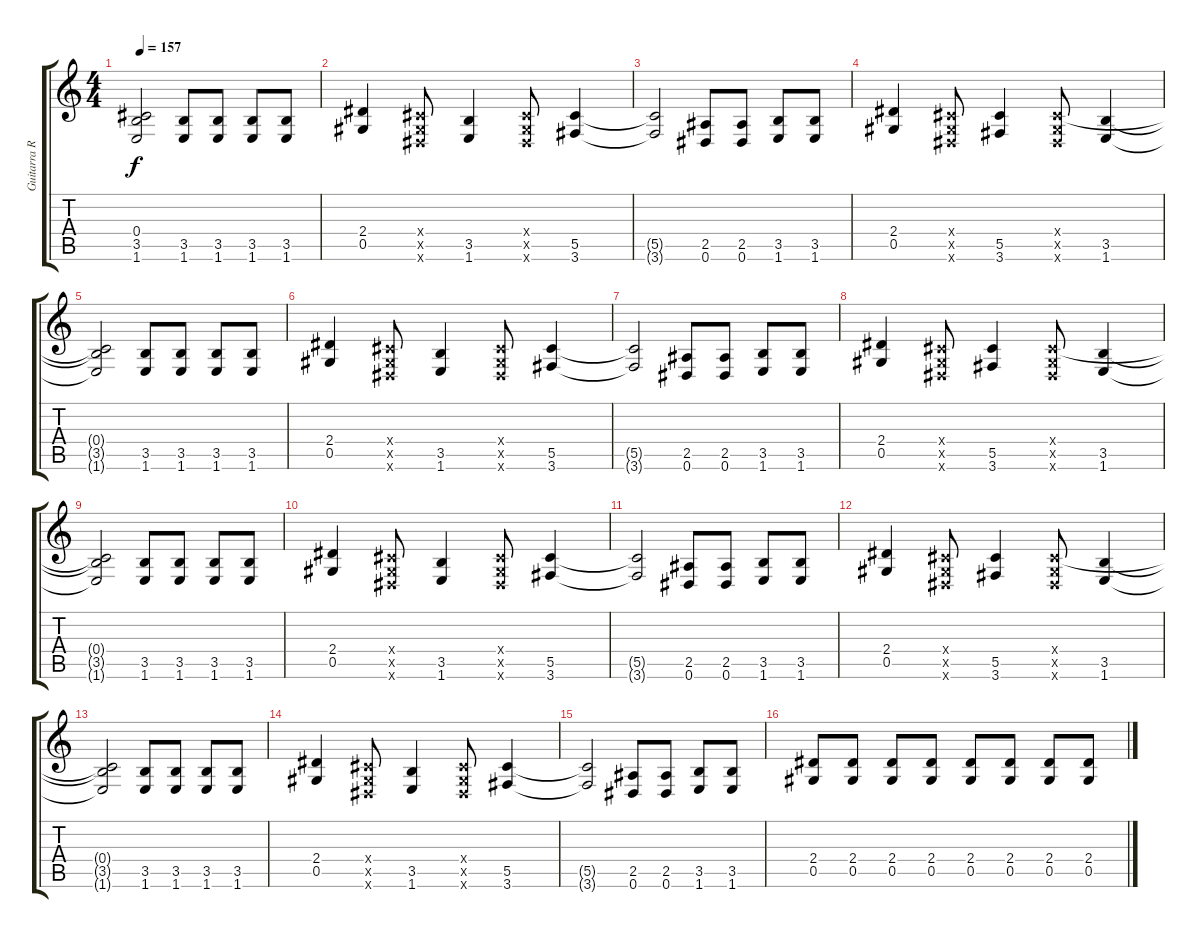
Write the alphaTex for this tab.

\track ("Guitarra Ritmica" "Guitarra R") {instrument distortionguitar}
\staff {score tabs}
\tuning (Eb4 Bb3 Gb3 Db3 Ab2 Eb2) {hide}
\ts (4 4)
\tempo 157
\clef g2
\ks c
(0.4{t} 3.5{t} 1.6{t}).2{dy f} (3.5 1.6).8 (3.5 1.6).8 (3.5 1.6).8 (3.5 1.6).8 |
(2.4 0.5).4 (0.4{x} 0.5{x} 0.6{x}).8 (3.5 1.6).4 (0.4{x} 0.5{x} 0.6{x}).8 (5.5 3.6).4 |
(5.5{t} 3.6{t}).2 (2.5 0.6).8 (2.5 0.6).8 (3.5 1.6).8 (3.5 1.6).8 |
(2.4 0.5).4 (0.4{x} 0.5{x} 0.6{x}).8 (5.5 3.6).4 (0.4{x} 0.5{x} 0.6{x}).8 (3.5 1.6).4 |
(0.4{t} 3.5{t} 1.6{t}).2 (3.5 1.6).8 (3.5 1.6).8 (3.5 1.6).8 (3.5 1.6).8 |
(2.4 0.5).4 (0.4{x} 0.5{x} 0.6{x}).8 (3.5 1.6).4 (0.4{x} 0.5{x} 0.6{x}).8 (5.5 3.6).4 |
(5.5{t} 3.6{t}).2 (2.5 0.6).8 (2.5 0.6).8 (3.5 1.6).8 (3.5 1.6).8 |
(2.4 0.5).4 (0.4{x} 0.5{x} 0.6{x}).8 (5.5 3.6).4 (0.4{x} 0.5{x} 0.6{x}).8 (3.5 1.6).4 |
(0.4{t} 3.5{t} 1.6{t}).2 (3.5 1.6).8 (3.5 1.6).8 (3.5 1.6).8 (3.5 1.6).8 |
(2.4 0.5).4 (0.4{x} 0.5{x} 0.6{x}).8 (3.5 1.6).4 (0.4{x} 0.5{x} 0.6{x}).8 (5.5 3.6).4 |
(5.5{t} 3.6{t}).2 (2.5 0.6).8 (2.5 0.6).8 (3.5 1.6).8 (3.5 1.6).8 |
(2.4 0.5).4 (0.4{x} 0.5{x} 0.6{x}).8 (5.5 3.6).4 (0.4{x} 0.5{x} 0.6{x}).8 (3.5 1.6).4 |
(0.4{t} 3.5{t} 1.6{t}).2 (3.5 1.6).8 (3.5 1.6).8 (3.5 1.6).8 (3.5 1.6).8 |
(2.4 0.5).4 (0.4{x} 0.5{x} 0.6{x}).8 (3.5 1.6).4 (0.4{x} 0.5{x} 0.6{x}).8 (5.5 3.6).4 |
(5.5{t} 3.6{t}).2 (2.5 0.6).8 (2.5 0.6).8 (3.5 1.6).8 (3.5 1.6).8 |
(2.4 0.5).8 (2.4 0.5).8 (2.4 0.5).8 (2.4 0.5).8 (2.4 0.5).8 (2.4 0.5).8 (2.4 0.5).8 (2.4 0.5).8
